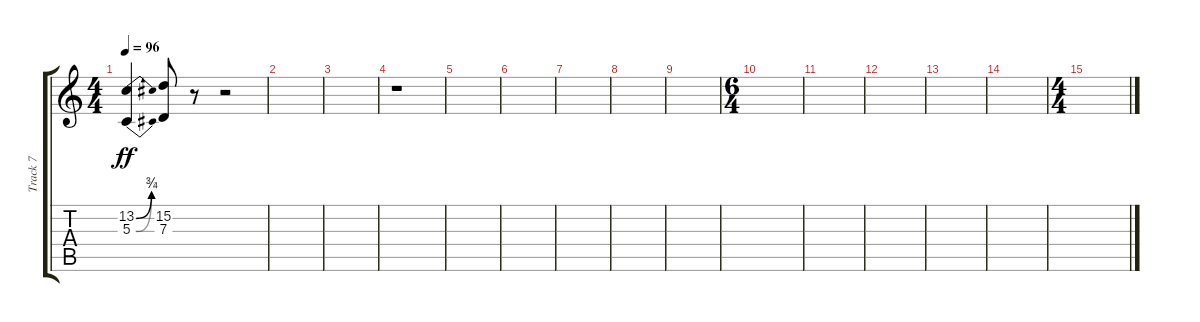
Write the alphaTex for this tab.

\track ("Track 7" "Track 7") {instrument synthstrings1}
\staff {score tabs}
\tuning (E4 B3 G3 D3 A2 D2) {hide}
\ts (4 4)
\tempo 96
\clef g2
\ks c
(13.2{be (bend 0 0 60 3)} 5.3{be (bend 0 0 60 2)}).4{dy ff instrument synthstrings1} (15.2 7.3).8 r.8 r.2 |
|
|
r.1 |
|
|
|
|
|
\ts (6 4)
|
|
|
|
|
\ts (4 4)
